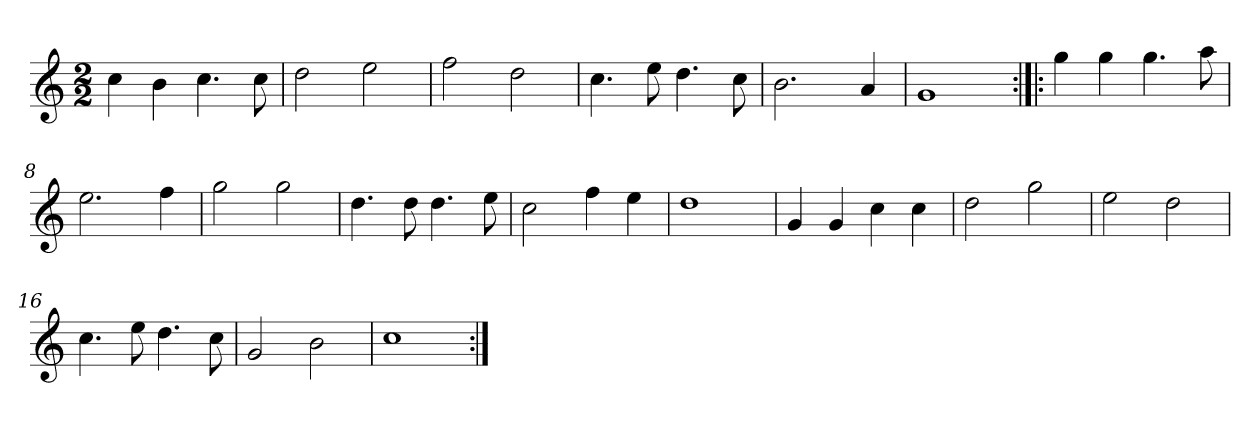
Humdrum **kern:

**kern
*part1
*staff1
*clefG2
*k[]
*C:
*M2/2
*MM120
=1
4cc
4b
4.cc
8cc
=2
2dd
2ee
=3
2ff
2dd
=4
4.cc
8ee
4.dd
8cc
=5
2.b
4a
=6
1g
=7:|!|:
4gg
4gg
4.gg
8aa
=8
2.ee
4ff
=9
2gg
2gg
=10
4.dd
8dd
4.dd
8ee
=11
2cc
4ff
4ee
=12
1dd
=13
4g
4g
4cc
4cc
=14
2dd
2gg
=15
2ee
2dd
=16
4.cc
8ee
4.dd
8cc
=17
2g
2b
=18
1cc
=:|!
*-
